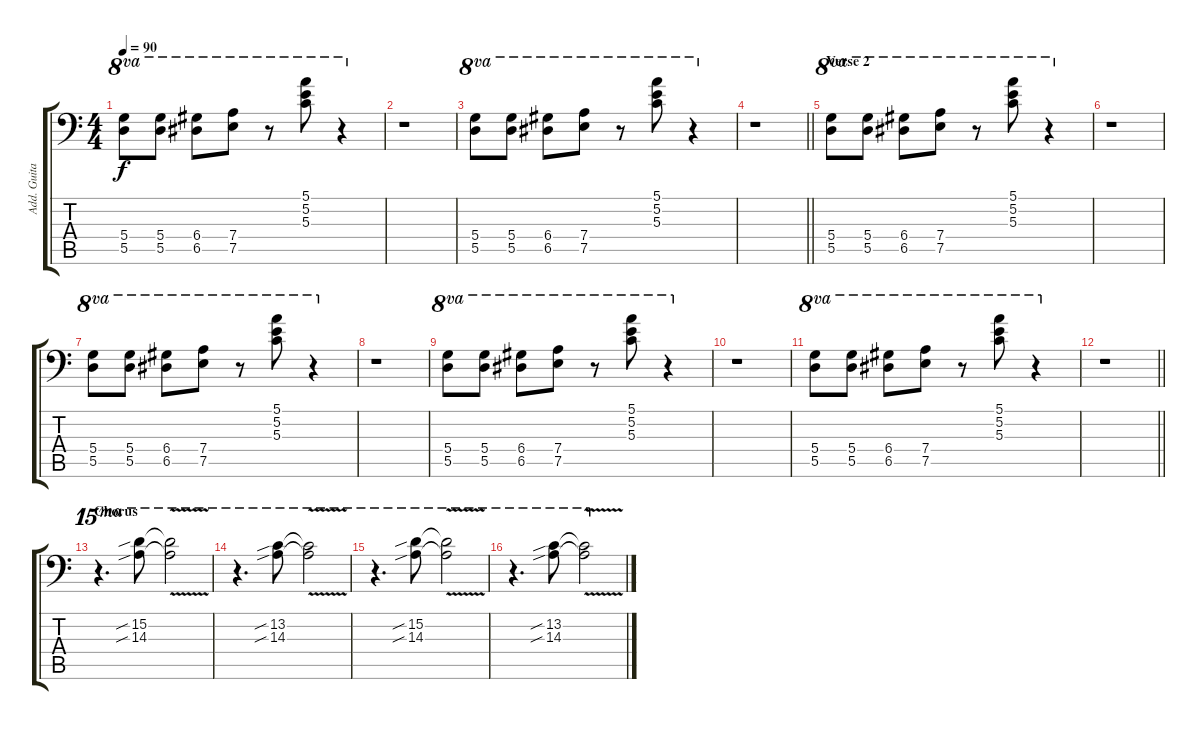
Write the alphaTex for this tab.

\track ("Add. Guitar - Josh Homme" "Add. Guita") {instrument distortionguitar}
\staff {score tabs}
\tuning (E4 B3 G3 D3 A2 A1) {hide}
\ts (4 4)
\tempo 90
\clef f4
\ks c
(5.4 5.5).8{ot 8va dy f} (5.4 5.5).8{ot 8va} (6.4 6.5).8{ot 8va} (7.4 7.5).8{ot 8va} r.8{ot 8va} (5.1 5.2 5.3).8{ot 8va} r.4{ot 8va} |
r.1 |
(5.4 5.5).8{ot 8va} (5.4 5.5).8{ot 8va} (6.4 6.5).8{ot 8va} (7.4 7.5).8{ot 8va} r.8{ot 8va} (5.1 5.2 5.3).8{ot 8va} r.4{ot 8va} |
\barLineRight lightlight
r.1 |
\section ("" "Verse 2")
(5.4 5.5).8{ot 8va} (5.4 5.5).8{ot 8va} (6.4 6.5).8{ot 8va} (7.4 7.5).8{ot 8va} r.8{ot 8va} (5.1 5.2 5.3).8{ot 8va} r.4{ot 8va} |
r.1 |
(5.4 5.5).8{ot 8va} (5.4 5.5).8{ot 8va} (6.4 6.5).8{ot 8va} (7.4 7.5).8{ot 8va} r.8{ot 8va} (5.1 5.2 5.3).8{ot 8va} r.4{ot 8va} |
r.1 |
(5.4 5.5).8{ot 8va} (5.4 5.5).8{ot 8va} (6.4 6.5).8{ot 8va} (7.4 7.5).8{ot 8va} r.8{ot 8va} (5.1 5.2 5.3).8{ot 8va} r.4{ot 8va} |
r.1 |
(5.4 5.5).8{ot 8va} (5.4 5.5).8{ot 8va} (6.4 6.5).8{ot 8va} (7.4 7.5).8{ot 8va} r.8{ot 8va} (5.1 5.2 5.3).8{ot 8va} r.4{ot 8va} |
\barLineRight lightlight
r.1 |
\section ("" "Chorus")
r.4{d ot 15ma} (15.2{sib} 14.3{sib}).8{ot 15ma} (15.2{v t} 14.3{v t}).2{ot 15ma} |
r.4{d ot 15ma} (13.2{sib} 14.3{sib}).8{ot 15ma} (13.2{v t} 14.3{v t}).2{ot 15ma} |
r.4{d ot 15ma} (15.2{sib} 14.3{sib}).8{ot 15ma} (15.2{v t} 14.3{v t}).2{ot 15ma} |
r.4{d ot 15ma} (13.2{sib} 14.3{sib}).8{ot 15ma} (13.2{v t} 14.3{v t}).2{ot 15ma}
